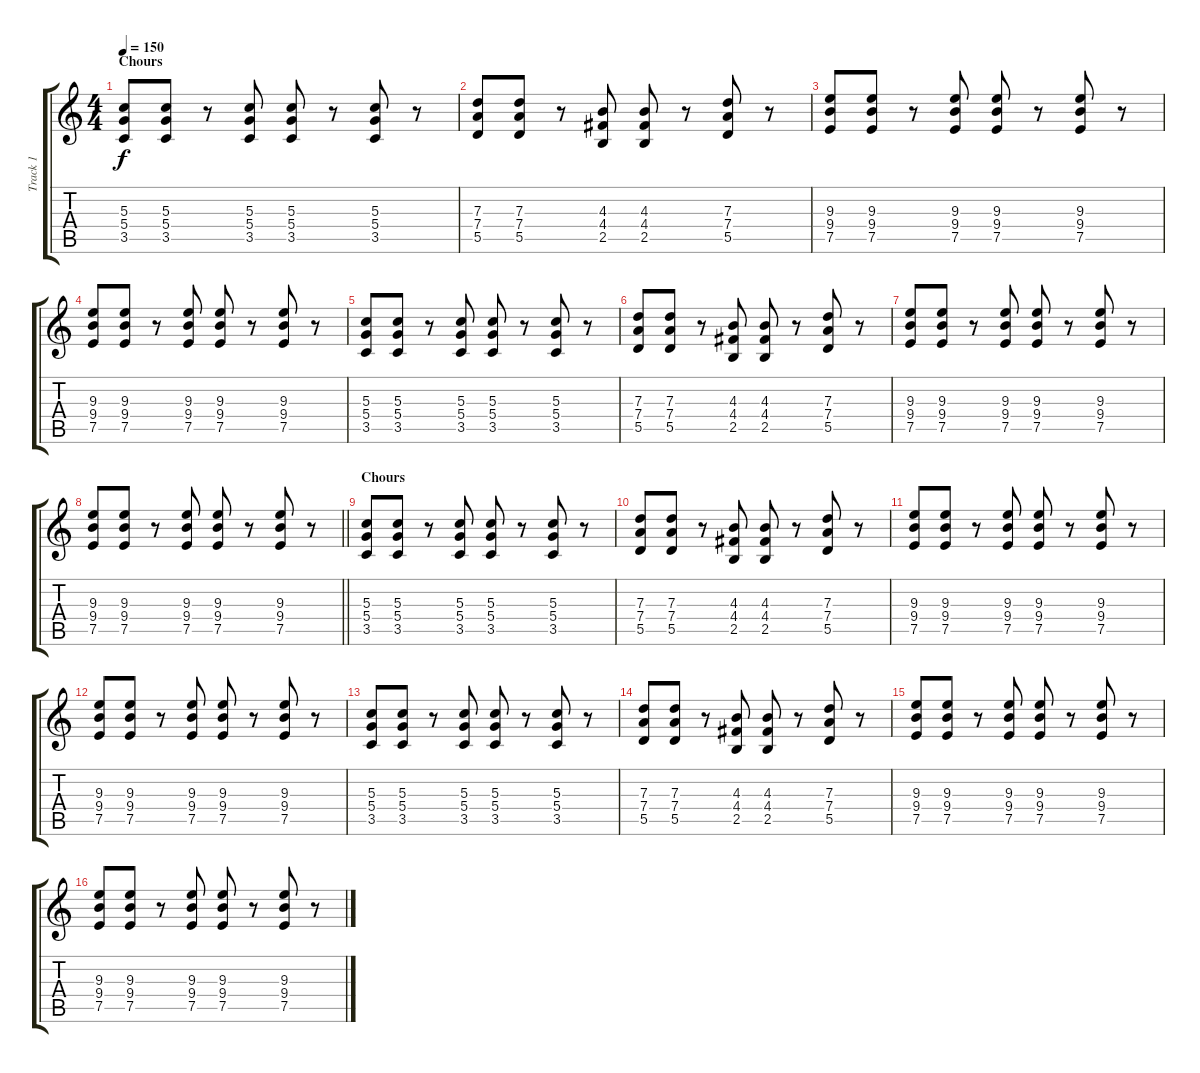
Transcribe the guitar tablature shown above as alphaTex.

\track ("Track 1" "Track 1") {instrument overdrivenguitar}
\staff {score tabs}
\tuning (E4 B3 G3 D3 A2 E2) {hide}
\ts (4 4)
\section ("" "Chours")
\tempo 150
\clef g2
\ks c
(5.3 5.4 3.5).8{dy f} (5.3 5.4 3.5).8 r.8 (5.3 5.4 3.5).8 (5.3 5.4 3.5).8 r.8 (5.3 5.4 3.5).8 r.8 |
(7.3 7.4 5.5).8 (7.3 7.4 5.5).8 r.8 (4.3 4.4 2.5).8 (4.3 4.4 2.5).8 r.8 (7.3 7.4 5.5).8 r.8 |
(9.3 9.4 7.5).8 (9.3 9.4 7.5).8 r.8 (9.3 9.4 7.5).8 (9.3 9.4 7.5).8 r.8 (9.3 9.4 7.5).8 r.8 |
(9.3 9.4 7.5).8 (9.3 9.4 7.5).8 r.8 (9.3 9.4 7.5).8 (9.3 9.4 7.5).8 r.8 (9.3 9.4 7.5).8 r.8 |
(5.3 5.4 3.5).8 (5.3 5.4 3.5).8 r.8 (5.3 5.4 3.5).8 (5.3 5.4 3.5).8 r.8 (5.3 5.4 3.5).8 r.8 |
(7.3 7.4 5.5).8 (7.3 7.4 5.5).8 r.8 (4.3 4.4 2.5).8 (4.3 4.4 2.5).8 r.8 (7.3 7.4 5.5).8 r.8 |
(9.3 9.4 7.5).8 (9.3 9.4 7.5).8 r.8 (9.3 9.4 7.5).8 (9.3 9.4 7.5).8 r.8 (9.3 9.4 7.5).8 r.8 |
\barLineRight lightlight
(9.3 9.4 7.5).8 (9.3 9.4 7.5).8 r.8 (9.3 9.4 7.5).8 (9.3 9.4 7.5).8 r.8 (9.3 9.4 7.5).8 r.8 |
\section ("" "Chours")
(5.3 5.4 3.5).8 (5.3 5.4 3.5).8 r.8 (5.3 5.4 3.5).8 (5.3 5.4 3.5).8 r.8 (5.3 5.4 3.5).8 r.8 |
(7.3 7.4 5.5).8 (7.3 7.4 5.5).8 r.8 (4.3 4.4 2.5).8 (4.3 4.4 2.5).8 r.8 (7.3 7.4 5.5).8 r.8 |
(9.3 9.4 7.5).8 (9.3 9.4 7.5).8 r.8 (9.3 9.4 7.5).8 (9.3 9.4 7.5).8 r.8 (9.3 9.4 7.5).8 r.8 |
(9.3 9.4 7.5).8 (9.3 9.4 7.5).8 r.8 (9.3 9.4 7.5).8 (9.3 9.4 7.5).8 r.8 (9.3 9.4 7.5).8 r.8 |
(5.3 5.4 3.5).8 (5.3 5.4 3.5).8 r.8 (5.3 5.4 3.5).8 (5.3 5.4 3.5).8 r.8 (5.3 5.4 3.5).8 r.8 |
(7.3 7.4 5.5).8 (7.3 7.4 5.5).8 r.8 (4.3 4.4 2.5).8 (4.3 4.4 2.5).8 r.8 (7.3 7.4 5.5).8 r.8 |
(9.3 9.4 7.5).8 (9.3 9.4 7.5).8 r.8 (9.3 9.4 7.5).8 (9.3 9.4 7.5).8 r.8 (9.3 9.4 7.5).8 r.8 |
(9.3 9.4 7.5).8 (9.3 9.4 7.5).8 r.8 (9.3 9.4 7.5).8 (9.3 9.4 7.5).8 r.8 (9.3 9.4 7.5).8 r.8
